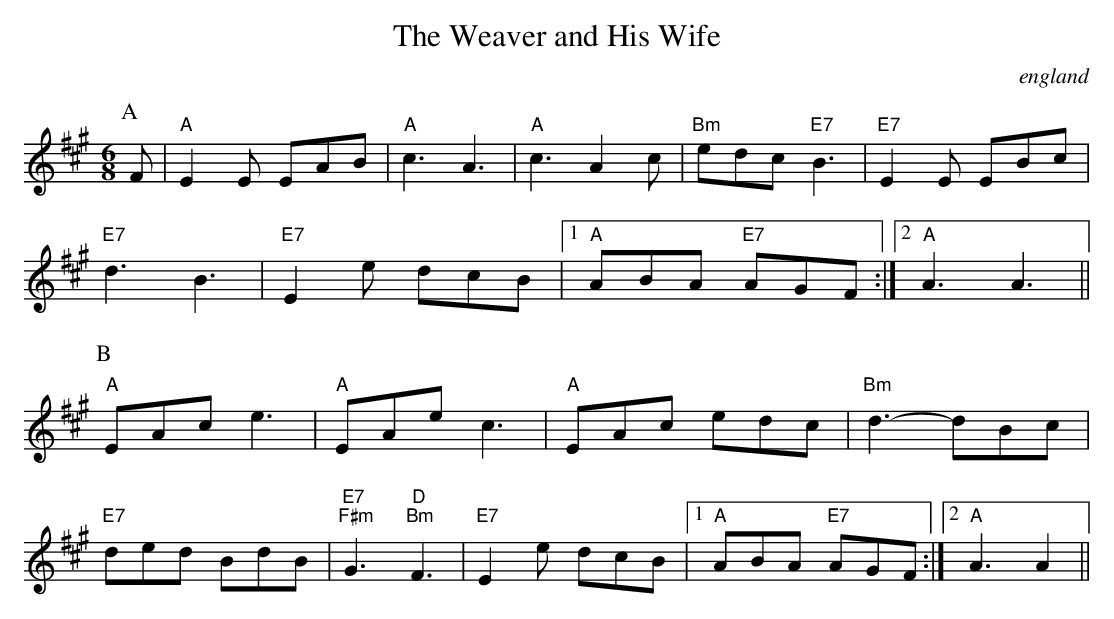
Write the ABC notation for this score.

X:1
T:The Weaver and His Wife
O:england
M:6/8
K:A
P:A
F|"A"E2E EAB|"A"c3 A3|"A"c3 A2c|"Bm"edc "E7"B3|"E7"E2E EBc|
"E7"d3 B3|"E7"E2e dcB|1"A"ABA "E7"AGF:|2"A"A3 A3||
P:B
"A"EAc e3|"A"EAe c3|"A"EAc edc|"Bm"d3 -dBc|
"E7"ded BdB|"E7""F#m"G3 "D""Bm"F3|"E7"E2e dcB|1"A"ABA "E7"AGF:|2"A"A3 A2||
